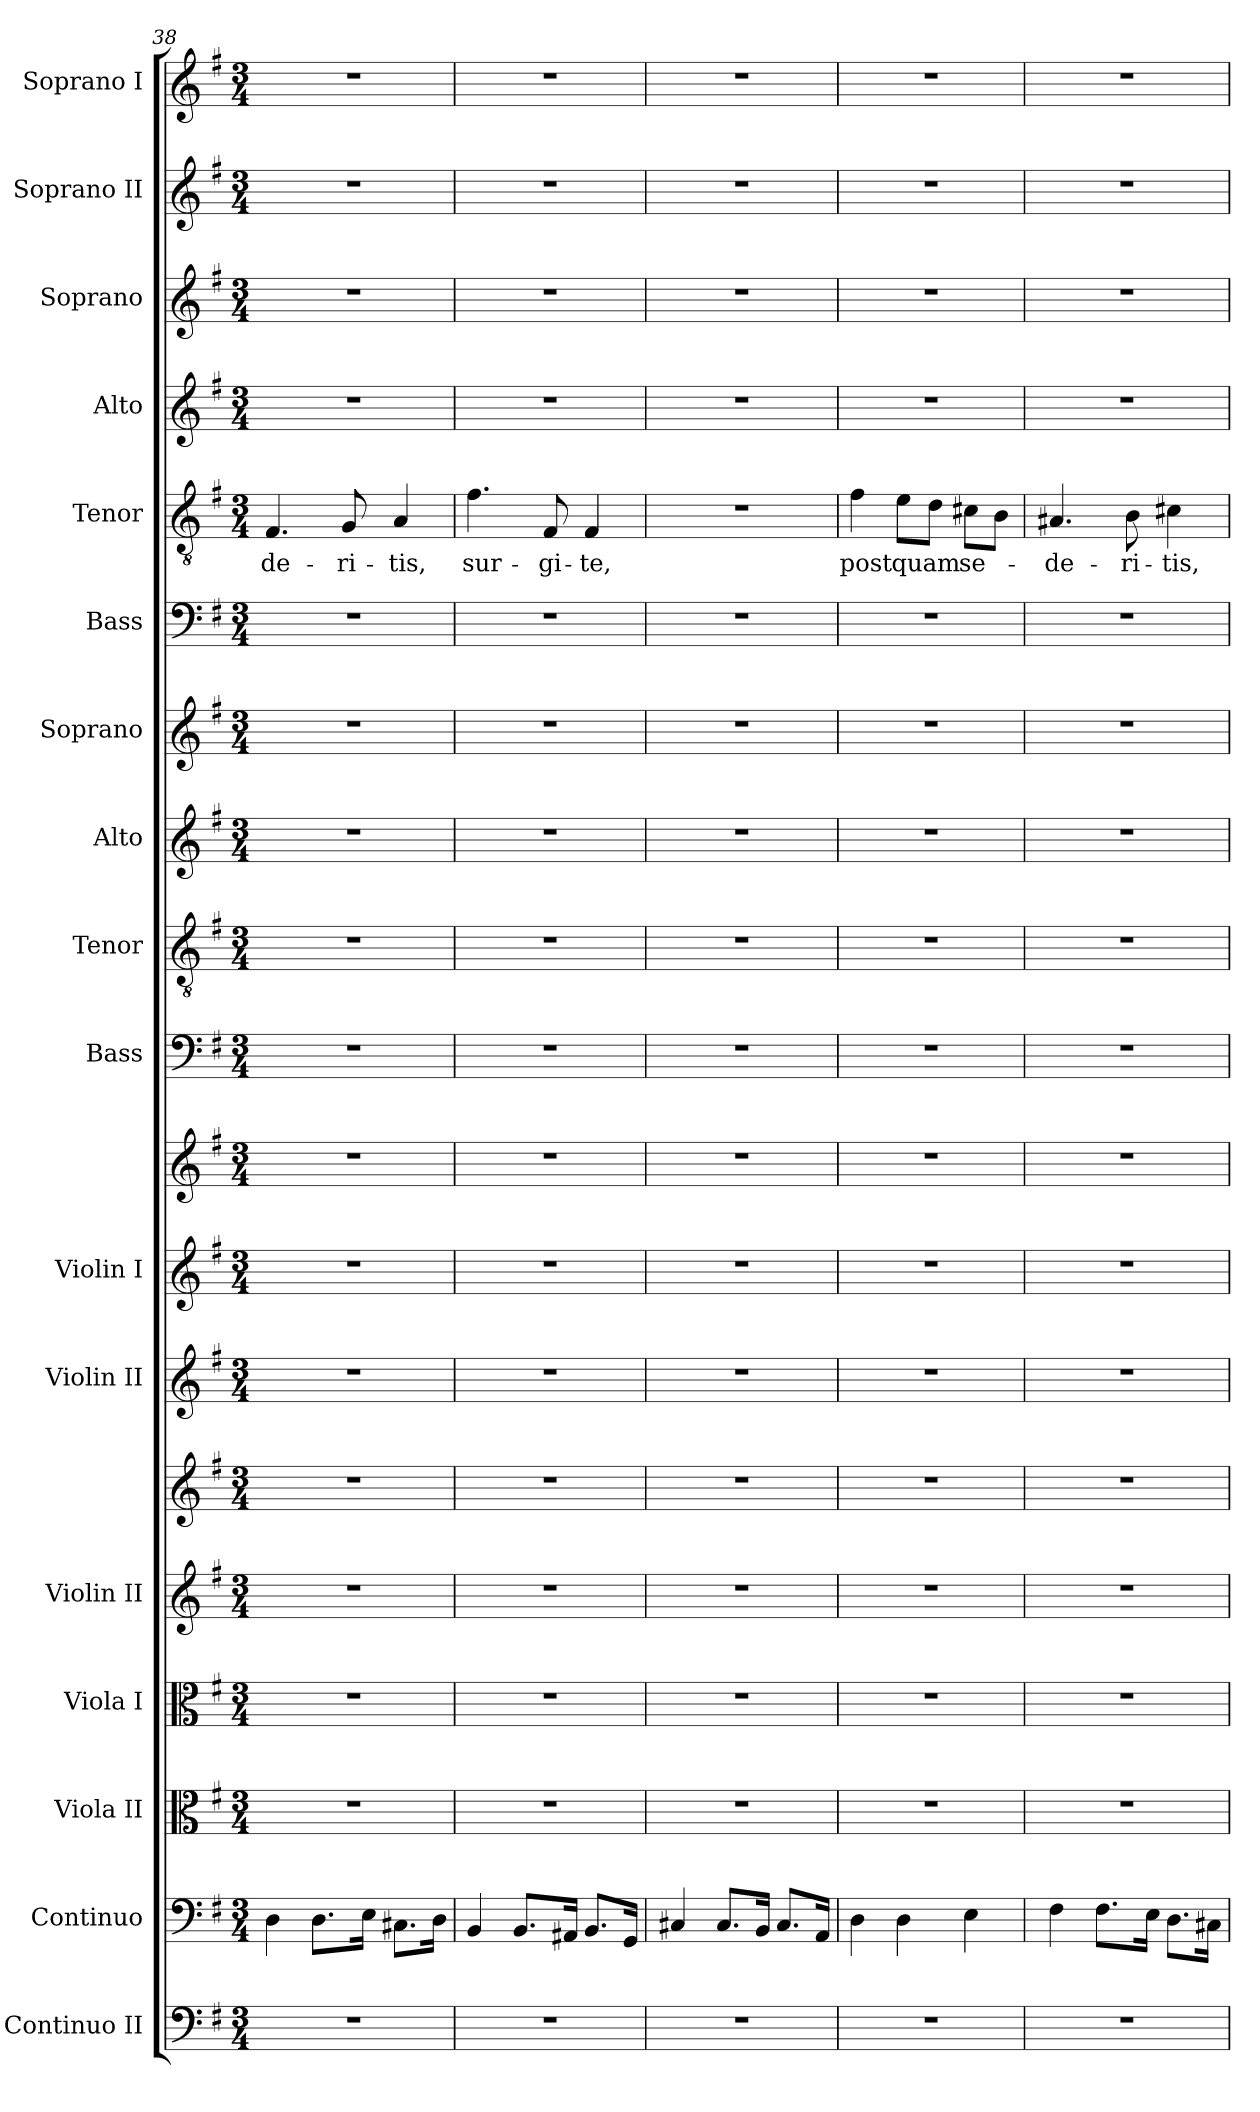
**kern	**kern	**kern	**kern	**kern	**kern	**kern	**kern	**kern	**kern	**kern	**kern	**kern	**kern	**kern	**text	**kern	**kern	**kern	**kern
*part17	*part16	*part15	*part14	*part13	*part13	*part12	*part11	*part11	*part10	*part9	*part8	*part7	*part6	*part5	*part5	*part4	*part3	*part2	*part1
*staff19	*staff18	*staff17	*staff16	*staff15	*staff14	*staff13	*staff12	*staff11	*staff10	*staff9	*staff8	*staff7	*staff6	*staff5	*staff5	*staff4	*staff3	*staff2	*staff1
*I"Continuo II	*I"Continuo	*I"Viola II	*I"Viola I	*I"Violin II	*	*I"Violin II	*I"Violin I	*	*I"Bass	*I"Tenor	*I"Alto	*I"Soprano	*I"Bass	*I"Tenor	*	*I"Alto	*I"Soprano	*I"Soprano II	*I"Soprano I
*	*	*I'Vla	*I'Vla	*I'Vln II	*	*I'Vln II	*I'Vln I	*	*I'B.	*I'T.	*I'A.	*I'S.	*I'B.	*I'T.	*	*I'A.	*I'S.	*I'S.	*I'S.
*clefF4	*clefF4	*clefC3	*clefC3	*clefG2	*clefG2	*clefG2	*clefG2	*clefG2	*clefF4	*clefGv2	*clefG2	*clefG2	*clefF4	*clefGv2	*	*clefG2	*clefG2	*clefG2	*clefG2
*	*	*	*	*	*	*	*	*	*	*ITrd7c12	*	*	*	*ITrd7c12	*	*	*	*	*
*k[f#]	*k[f#]	*k[f#]	*k[f#]	*k[f#]	*k[f#]	*k[f#]	*k[f#]	*k[f#]	*k[f#]	*k[f#]	*k[f#]	*k[f#]	*k[f#]	*k[f#]	*	*k[f#]	*k[f#]	*k[f#]	*k[f#]
*G:	*G:	*G:	*G:	*G:	*G:	*G:	*G:	*G:	*G:	*G:	*G:	*G:	*G:	*G:	*	*G:	*G:	*G:	*G:
*M3/4	*M3/4	*M3/4	*M3/4	*M3/4	*M3/4	*M3/4	*M3/4	*M3/4	*M3/4	*M3/4	*M3/4	*M3/4	*M3/4	*M3/4	*	*M3/4	*M3/4	*M3/4	*M3/4
=38	=38	=38	=38	=38	=38	=38	=38	=38	=38	=38	=38	=38	=38	=38	=38	=38	=38	=38	=38
!LO:N:vis=1	!	!LO:N:vis=1	!LO:N:vis=1	!LO:N:vis=1	!LO:N:vis=1	!LO:N:vis=1	!LO:N:vis=1	!LO:N:vis=1	!LO:N:vis=1	!LO:N:vis=1	!LO:N:vis=1	!LO:N:vis=1	!LO:N:vis=1	!	!	!	!	!	!
!	!	!	!	!	!	!	!	!	!	!	!	!	!	!	!LO:LY:b:color=#000000	!LO:N:vis=1	!LO:N:vis=1	!LO:N:vis=1	!LO:N:vis=1
2.r	4Di\	2.r	2.r	2.r	2.r	2.r	2.r	2.r	2.r	2.r	2.r	2.r	2.r	4.FF#i/	-de-	2.r	2.r	2.r	2.r
.	8.Di\L	.	.	.	.	.	.	.	.	.	.	.	.	.	.	.	.	.	.
!	!	!	!	!	!	!	!	!	!	!	!	!	!	!	!LO:LY:b:color=#000000	!	!	!	!
.	.	.	.	.	.	.	.	.	.	.	.	.	.	8GGi/	-ri-	.	.	.	.
.	16Ei\Jk	.	.	.	.	.	.	.	.	.	.	.	.	.	.	.	.	.	.
!	!	!	!	!	!	!	!	!	!	!	!	!	!	!	!LO:LY:b:color=#000000	!	!	!	!
.	8.C#Xi\L	.	.	.	.	.	.	.	.	.	.	.	.	4AAi/	-tis,	.	.	.	.
.	16Di\Jk	.	.	.	.	.	.	.	.	.	.	.	.	.	.	.	.	.	.
=39	=39	=39	=39	=39	=39	=39	=39	=39	=39	=39	=39	=39	=39	=39	=39	=39	=39	=39	=39
!LO:N:vis=1	!	!LO:N:vis=1	!LO:N:vis=1	!LO:N:vis=1	!LO:N:vis=1	!LO:N:vis=1	!LO:N:vis=1	!LO:N:vis=1	!LO:N:vis=1	!LO:N:vis=1	!LO:N:vis=1	!LO:N:vis=1	!LO:N:vis=1	!	!	!	!	!	!
!	!	!	!	!	!	!	!	!	!	!	!	!	!	!	!LO:LY:b:color=#000000	!LO:N:vis=1	!LO:N:vis=1	!LO:N:vis=1	!LO:N:vis=1
2.r	4BBi/	2.r	2.r	2.r	2.r	2.r	2.r	2.r	2.r	2.r	2.r	2.r	2.r	4.F#i\	sur-	2.r	2.r	2.r	2.r
.	8.BBi/L	.	.	.	.	.	.	.	.	.	.	.	.	.	.	.	.	.	.
!	!	!	!	!	!	!	!	!	!	!	!	!	!	!	!LO:LY:b:color=#000000	!	!	!	!
.	.	.	.	.	.	.	.	.	.	.	.	.	.	8FF#i/	-gi-	.	.	.	.
.	16AA#Xi/Jk	.	.	.	.	.	.	.	.	.	.	.	.	.	.	.	.	.	.
!	!	!	!	!	!	!	!	!	!	!	!	!	!	!	!LO:LY:b:color=#000000	!	!	!	!
.	8.BBi/L	.	.	.	.	.	.	.	.	.	.	.	.	4FF#i/	-te,	.	.	.	.
.	16GGi/Jk	.	.	.	.	.	.	.	.	.	.	.	.	.	.	.	.	.	.
!!LO:LB:g=z
=40	=40	=40	=40	=40	=40	=40	=40	=40	=40	=40	=40	=40	=40	=40	=40	=40	=40	=40	=40
!LO:N:vis=1	!	!LO:N:vis=1	!LO:N:vis=1	!LO:N:vis=1	!LO:N:vis=1	!LO:N:vis=1	!LO:N:vis=1	!LO:N:vis=1	!LO:N:vis=1	!LO:N:vis=1	!LO:N:vis=1	!LO:N:vis=1	!LO:N:vis=1	!LO:N:vis=1	!	!LO:N:vis=1	!LO:N:vis=1	!LO:N:vis=1	!LO:N:vis=1
2.r	4C#Xi/	2.r	2.r	2.r	2.r	2.r	2.r	2.r	2.r	2.r	2.r	2.r	2.r	2.r	.	2.r	2.r	2.r	2.r
.	8.C#i/L	.	.	.	.	.	.	.	.	.	.	.	.	.	.	.	.	.	.
.	16BBi/Jk	.	.	.	.	.	.	.	.	.	.	.	.	.	.	.	.	.	.
.	8.C#i/L	.	.	.	.	.	.	.	.	.	.	.	.	.	.	.	.	.	.
.	16AAi/Jk	.	.	.	.	.	.	.	.	.	.	.	.	.	.	.	.	.	.
=41	=41	=41	=41	=41	=41	=41	=41	=41	=41	=41	=41	=41	=41	=41	=41	=41	=41	=41	=41
!LO:N:vis=1	!	!LO:N:vis=1	!LO:N:vis=1	!LO:N:vis=1	!LO:N:vis=1	!LO:N:vis=1	!LO:N:vis=1	!LO:N:vis=1	!LO:N:vis=1	!LO:N:vis=1	!LO:N:vis=1	!LO:N:vis=1	!LO:N:vis=1	!	!	!	!	!	!
!	!	!	!	!	!	!	!	!	!	!	!	!	!	!	!LO:LY:b:color=#000000	!LO:N:vis=1	!LO:N:vis=1	!LO:N:vis=1	!LO:N:vis=1
2.r	4Di\	2.r	2.r	2.r	2.r	2.r	2.r	2.r	2.r	2.r	2.r	2.r	2.r	4F#i\	post	2.r	2.r	2.r	2.r
!	!	!	!	!	!	!	!	!	!	!	!	!	!	!	!LO:LY:b:color=#000000	!	!	!	!
.	4Di\	.	.	.	.	.	.	.	.	.	.	.	.	8Ei\L	quam	.	.	.	.
.	.	.	.	.	.	.	.	.	.	.	.	.	.	8Di\J	.	.	.	.	.
!	!	!	!	!	!	!	!	!	!	!	!	!	!	!	!LO:LY:b:color=#000000	!	!	!	!
.	4Ei\	.	.	.	.	.	.	.	.	.	.	.	.	8C#Xi\L	se-	.	.	.	.
.	.	.	.	.	.	.	.	.	.	.	.	.	.	8BBi\J	.	.	.	.	.
=42	=42	=42	=42	=42	=42	=42	=42	=42	=42	=42	=42	=42	=42	=42	=42	=42	=42	=42	=42
!LO:N:vis=1	!	!LO:N:vis=1	!LO:N:vis=1	!LO:N:vis=1	!LO:N:vis=1	!LO:N:vis=1	!LO:N:vis=1	!LO:N:vis=1	!LO:N:vis=1	!LO:N:vis=1	!LO:N:vis=1	!LO:N:vis=1	!LO:N:vis=1	!	!	!	!	!	!
!	!	!	!	!	!	!	!	!	!	!	!	!	!	!	!LO:LY:b:color=#000000	!LO:N:vis=1	!LO:N:vis=1	!LO:N:vis=1	!LO:N:vis=1
2.r	4F#i\	2.r	2.r	2.r	2.r	2.r	2.r	2.r	2.r	2.r	2.r	2.r	2.r	4.AA#Xi/	-de-	2.r	2.r	2.r	2.r
.	8.F#i\L	.	.	.	.	.	.	.	.	.	.	.	.	.	.	.	.	.	.
!	!	!	!	!	!	!	!	!	!	!	!	!	!	!	!LO:LY:b:color=#000000	!	!	!	!
.	.	.	.	.	.	.	.	.	.	.	.	.	.	8BBi\	-ri-	.	.	.	.
.	16Ei\Jk	.	.	.	.	.	.	.	.	.	.	.	.	.	.	.	.	.	.
!	!	!	!	!	!	!	!	!	!	!	!	!	!	!	!LO:LY:b:color=#000000	!	!	!	!
.	8.Di\L	.	.	.	.	.	.	.	.	.	.	.	.	4C#Xi\	-tis,	.	.	.	.
.	16C#Xi\Jk	.	.	.	.	.	.	.	.	.	.	.	.	.	.	.	.	.	.
=	=	=	=	=	=	=	=	=	=	=	=	=	=	=	=	=	=	=	=
*-	*-	*-	*-	*-	*-	*-	*-	*-	*-	*-	*-	*-	*-	*-	*-	*-	*-	*-	*-
